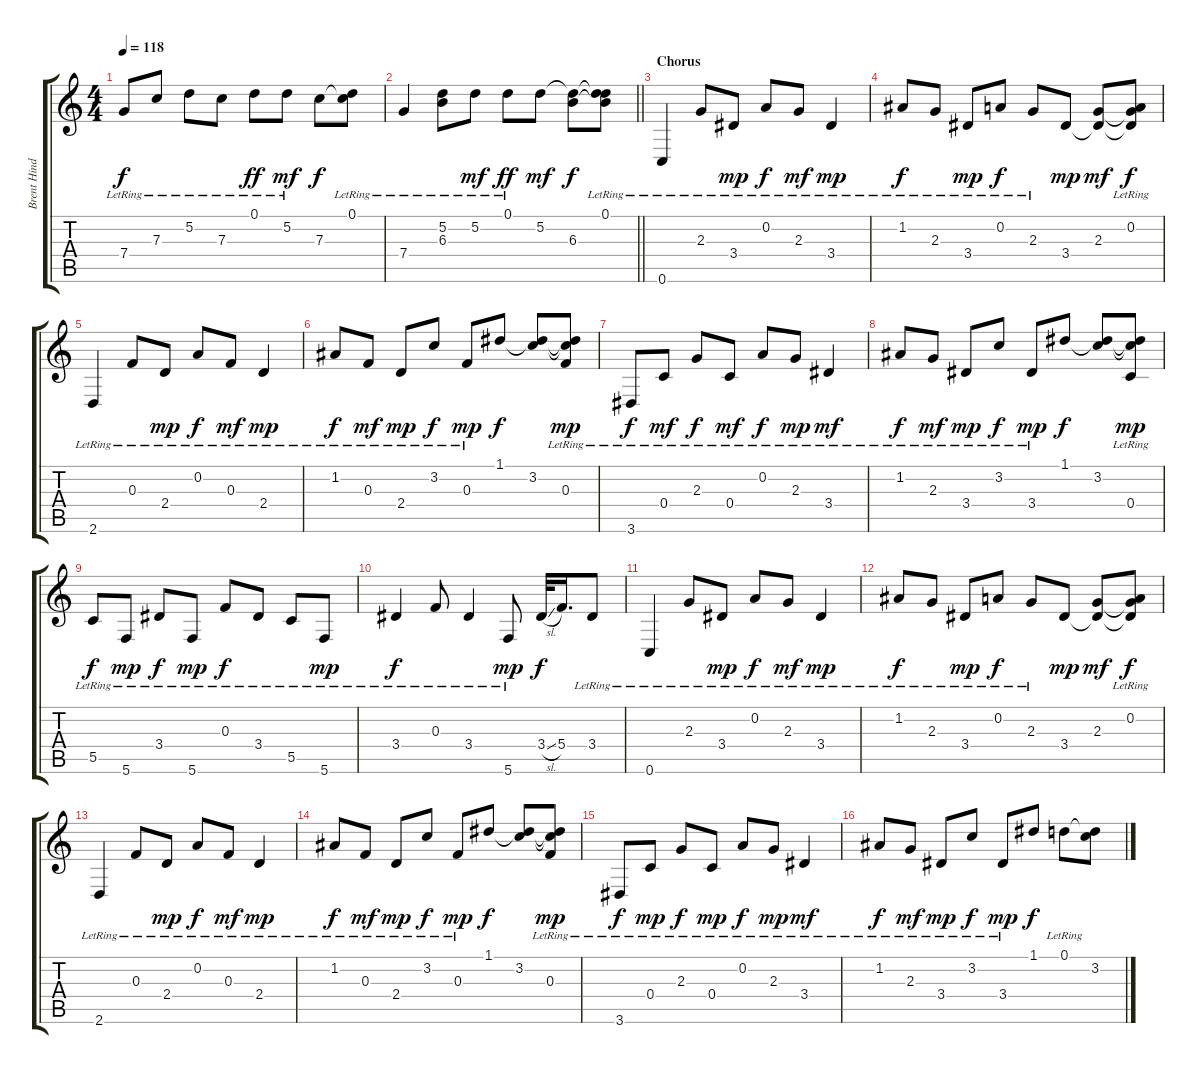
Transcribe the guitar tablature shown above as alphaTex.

\track ("Brent Hinds - Guitar (Rhythm)" "Brent Hind") {instrument electricguitarclean}
\staff {score tabs}
\tuning (D4 A3 F3 C3 G2 C2) {hide}
\ts (4 4)
\tempo 118
\clef g2
\ks c
7.4{lr}.8{dy f} 7.3{lr}.8 5.2{lr}.8 7.3{lr}.8 0.1{lr}.8{dy ff} 5.2{lr}.8{dy mf} 7.3.8{dy f} (0.1{lr} 7.3{t}).8 |
\barLineRight lightlight
7.4{lr}.4 (5.2{lr} 6.3{lr}).8 5.2{lr}.8{dy mf} 0.1{lr}.8{dy ff} 5.2.8{dy mf} (5.2{t} 6.3).8{dy f} (0.1{lr} 5.2{t} 6.3{t}).8 |
\section ("" "Chorus")
0.6{lr}.4 2.3{lr}.8 3.4{lr}.8{dy mp} 0.2{lr}.8{dy f} 2.3{lr}.8{dy mf} 3.4{lr}.4{dy mp} |
1.2{lr}.8{dy f} 2.3{lr}.8 3.4{lr}.8{dy mp} 0.2{lr}.8{dy f} 2.3{lr}.8 3.4.8{dy mp} (2.3 3.4{t}).8{dy mf} (0.2{lr} 2.3{t} 3.4{t}).8{dy f} |
2.6{lr}.4 0.3{lr}.8 2.4{lr}.8{dy mp} 0.2{lr}.8{dy f} 0.3{lr}.8{dy mf} 2.4{lr}.4{dy mp} |
1.2{lr}.8{dy f} 0.3{lr}.8{dy mf} 2.4{lr}.8{dy mp} 3.2{lr}.8{dy f} 0.3{lr}.8{dy mp} 1.1.8{dy f} (1.1{t} 3.2).8 (1.1{t} 3.2{t} 0.3{lr}).8{dy mp} |
3.6{lr}.8{dy f} 0.4{lr}.8{dy mf} 2.3{lr}.8{dy f} 0.4{lr}.8{dy mf} 0.2{lr}.8{dy f} 2.3{lr}.8{dy mp} 3.4{lr}.4{dy mf} |
1.2{lr}.8{dy f} 2.3{lr}.8{dy mf} 3.4{lr}.8{dy mp} 3.2{lr}.8{dy f} 3.4{lr}.8{dy mp} 1.1.8{dy f} (1.1{t} 3.2).8 (1.1{t} 3.2{t} 0.4{lr}).8{dy mp} |
5.5{lr}.8{dy f} 5.6{lr}.8{dy mp} 3.4{lr}.8{dy f} 5.6{lr}.8{dy mp} 0.3{lr}.8{dy f} 3.4{lr}.8 5.5{lr}.8 5.6{lr}.8{dy mp} |
3.4{lr}.4{dy f} 0.3{lr}.8 3.4{lr}.4 5.6{lr}.8{dy mp} 3.4{sl}.32{dy f} 5.4.16{d} 3.4{lr}.8 |
0.6{lr}.4 2.3{lr}.8 3.4{lr}.8{dy mp} 0.2{lr}.8{dy f} 2.3{lr}.8{dy mf} 3.4{lr}.4{dy mp} |
1.2{lr}.8{dy f} 2.3{lr}.8 3.4{lr}.8{dy mp} 0.2{lr}.8{dy f} 2.3{lr}.8 3.4.8{dy mp} (2.3 3.4{t}).8{dy mf} (0.2{lr} 2.3{t} 3.4{t}).8{dy f} |
2.6{lr}.4 0.3{lr}.8 2.4{lr}.8{dy mp} 0.2{lr}.8{dy f} 0.3{lr}.8{dy mf} 2.4{lr}.4{dy mp} |
1.2{lr}.8{dy f} 0.3{lr}.8{dy mf} 2.4{lr}.8{dy mp} 3.2{lr}.8{dy f} 0.3{lr}.8{dy mp} 1.1.8{dy f} (1.1{t} 3.2).8 (1.1{t} 3.2{t} 0.3{lr}).8{dy mp} |
3.6{lr}.8{dy f} 0.4{lr}.8{dy mp} 2.3{lr}.8{dy f} 0.4{lr}.8{dy mp} 0.2{lr}.8{dy f} 2.3{lr}.8{dy mp} 3.4{lr}.4{dy mf} |
1.2{lr}.8{dy f} 2.3{lr}.8{dy mf} 3.4{lr}.8{dy mp} 3.2{lr}.8{dy f} 3.4{lr}.8{dy mp} 1.1.8{dy f} 0.1{lr}.8 (0.1{t} 3.2).8
